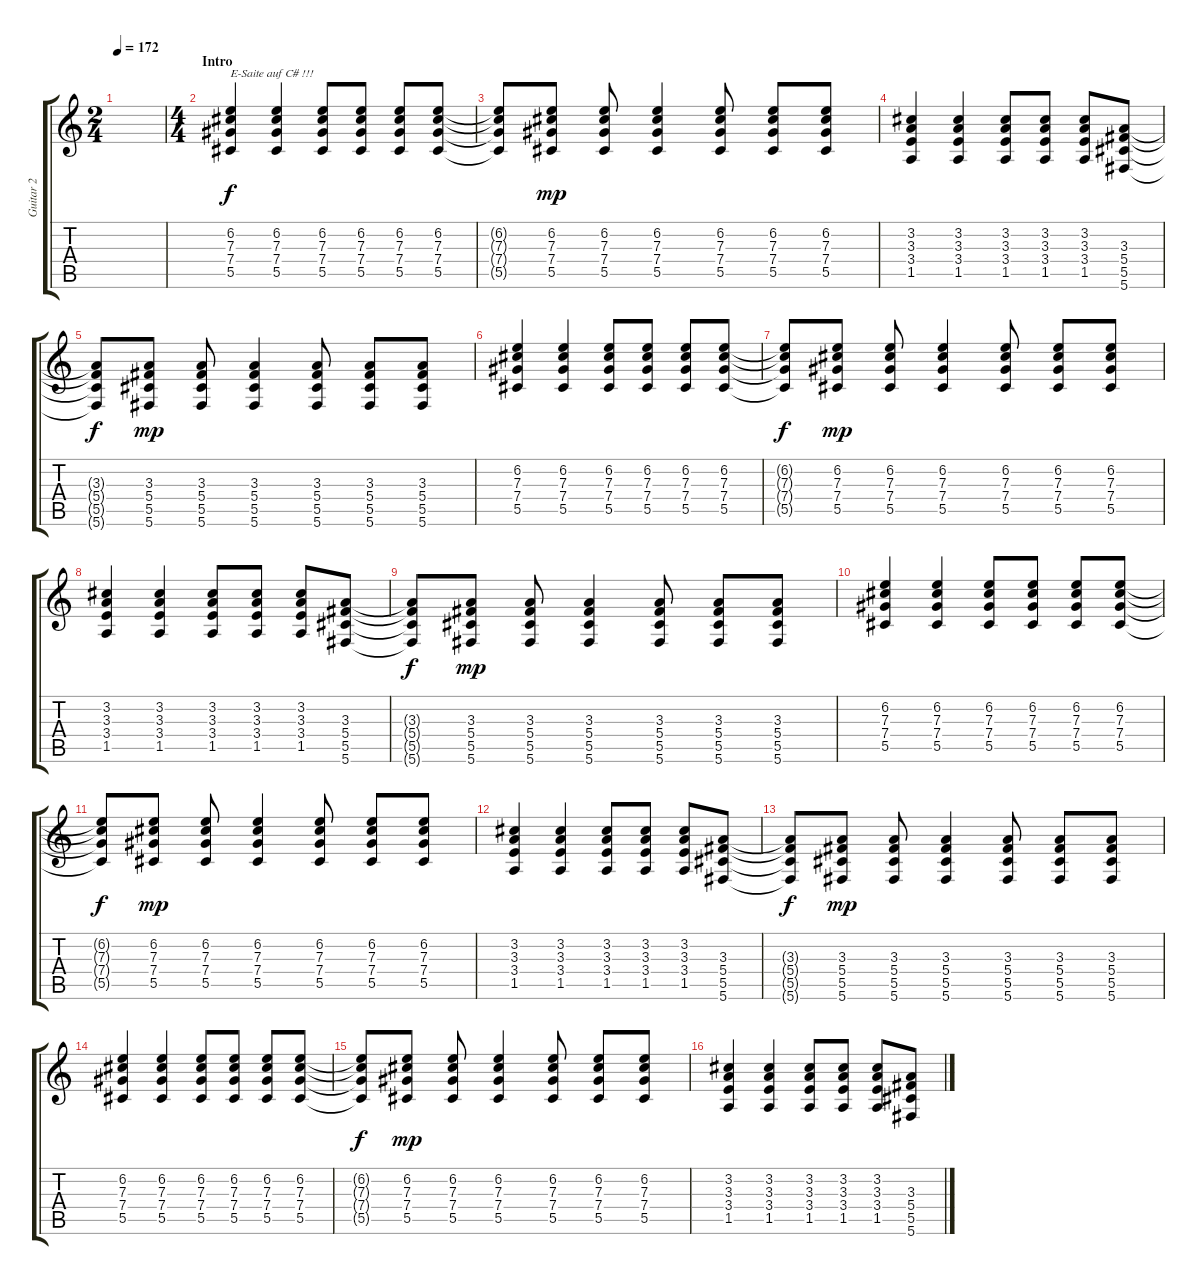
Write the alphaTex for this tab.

\track ("Guitar 2" "Guitar 2") {instrument overdrivenguitar}
\staff {score tabs}
\tuning (Eb4 Bb3 Gb3 Db3 Ab2 Db2) {hide}
\ts (2 4)
\tempo 172
\clef g2
\ks c
|
\ts (4 4)
\section ("" "Intro")
(6.2 7.3 7.4 5.5).4{txt "E-Saite auf C# !!!"} (6.2 7.3 7.4 5.5).4 (6.2 7.3 7.4 5.5).8 (6.2 7.3 7.4 5.5).8 (6.2 7.3 7.4 5.5).8 (6.2 7.3 7.4 5.5).8 |
(6.2{t} 7.3{t} 7.4{t} 5.5{t}).8{dy f} (6.2 7.3 7.4 5.5).8{dy mp} (6.2 7.3 7.4 5.5).8 (6.2 7.3 7.4 5.5).4 (6.2 7.3 7.4 5.5).8 (6.2 7.3 7.4 5.5).8 (6.2 7.3 7.4 5.5).8 |
(3.2 3.3 3.4 1.5).4 (3.2 3.3 3.4 1.5).4 (3.2 3.3 3.4 1.5).8 (3.2 3.3 3.4 1.5).8 (3.2 3.3 3.4 1.5).8 (3.3 5.4 5.5 5.6).8 |
(3.3{t} 5.4{t} 5.5{t} 5.6{t}).8{dy f} (3.3 5.4 5.5 5.6).8{dy mp} (3.3 5.4 5.5 5.6).8 (3.3 5.4 5.5 5.6).4 (3.3 5.4 5.5 5.6).8 (3.3 5.4 5.5 5.6).8 (3.3 5.4 5.5 5.6).8 |
(6.2 7.3 7.4 5.5).4 (6.2 7.3 7.4 5.5).4 (6.2 7.3 7.4 5.5).8 (6.2 7.3 7.4 5.5).8 (6.2 7.3 7.4 5.5).8 (6.2 7.3 7.4 5.5).8 |
(6.2{t} 7.3{t} 7.4{t} 5.5{t}).8{dy f} (6.2 7.3 7.4 5.5).8{dy mp} (6.2 7.3 7.4 5.5).8 (6.2 7.3 7.4 5.5).4 (6.2 7.3 7.4 5.5).8 (6.2 7.3 7.4 5.5).8 (6.2 7.3 7.4 5.5).8 |
(3.2 3.3 3.4 1.5).4 (3.2 3.3 3.4 1.5).4 (3.2 3.3 3.4 1.5).8 (3.2 3.3 3.4 1.5).8 (3.2 3.3 3.4 1.5).8 (3.3 5.4 5.5 5.6).8 |
(3.3{t} 5.4{t} 5.5{t} 5.6{t}).8{dy f} (3.3 5.4 5.5 5.6).8{dy mp} (3.3 5.4 5.5 5.6).8 (3.3 5.4 5.5 5.6).4 (3.3 5.4 5.5 5.6).8 (3.3 5.4 5.5 5.6).8 (3.3 5.4 5.5 5.6).8 |
(6.2 7.3 7.4 5.5).4 (6.2 7.3 7.4 5.5).4 (6.2 7.3 7.4 5.5).8 (6.2 7.3 7.4 5.5).8 (6.2 7.3 7.4 5.5).8 (6.2 7.3 7.4 5.5).8 |
(6.2{t} 7.3{t} 7.4{t} 5.5{t}).8{dy f} (6.2 7.3 7.4 5.5).8{dy mp} (6.2 7.3 7.4 5.5).8 (6.2 7.3 7.4 5.5).4 (6.2 7.3 7.4 5.5).8 (6.2 7.3 7.4 5.5).8 (6.2 7.3 7.4 5.5).8 |
(3.2 3.3 3.4 1.5).4 (3.2 3.3 3.4 1.5).4 (3.2 3.3 3.4 1.5).8 (3.2 3.3 3.4 1.5).8 (3.2 3.3 3.4 1.5).8 (3.3 5.4 5.5 5.6).8 |
(3.3{t} 5.4{t} 5.5{t} 5.6{t}).8{dy f} (3.3 5.4 5.5 5.6).8{dy mp} (3.3 5.4 5.5 5.6).8 (3.3 5.4 5.5 5.6).4 (3.3 5.4 5.5 5.6).8 (3.3 5.4 5.5 5.6).8 (3.3 5.4 5.5 5.6).8 |
(6.2 7.3 7.4 5.5).4 (6.2 7.3 7.4 5.5).4 (6.2 7.3 7.4 5.5).8 (6.2 7.3 7.4 5.5).8 (6.2 7.3 7.4 5.5).8 (6.2 7.3 7.4 5.5).8 |
(6.2{t} 7.3{t} 7.4{t} 5.5{t}).8{dy f} (6.2 7.3 7.4 5.5).8{dy mp} (6.2 7.3 7.4 5.5).8 (6.2 7.3 7.4 5.5).4 (6.2 7.3 7.4 5.5).8 (6.2 7.3 7.4 5.5).8 (6.2 7.3 7.4 5.5).8 |
(3.2 3.3 3.4 1.5).4 (3.2 3.3 3.4 1.5).4 (3.2 3.3 3.4 1.5).8 (3.2 3.3 3.4 1.5).8 (3.2 3.3 3.4 1.5).8 (3.3 5.4 5.5 5.6).8
